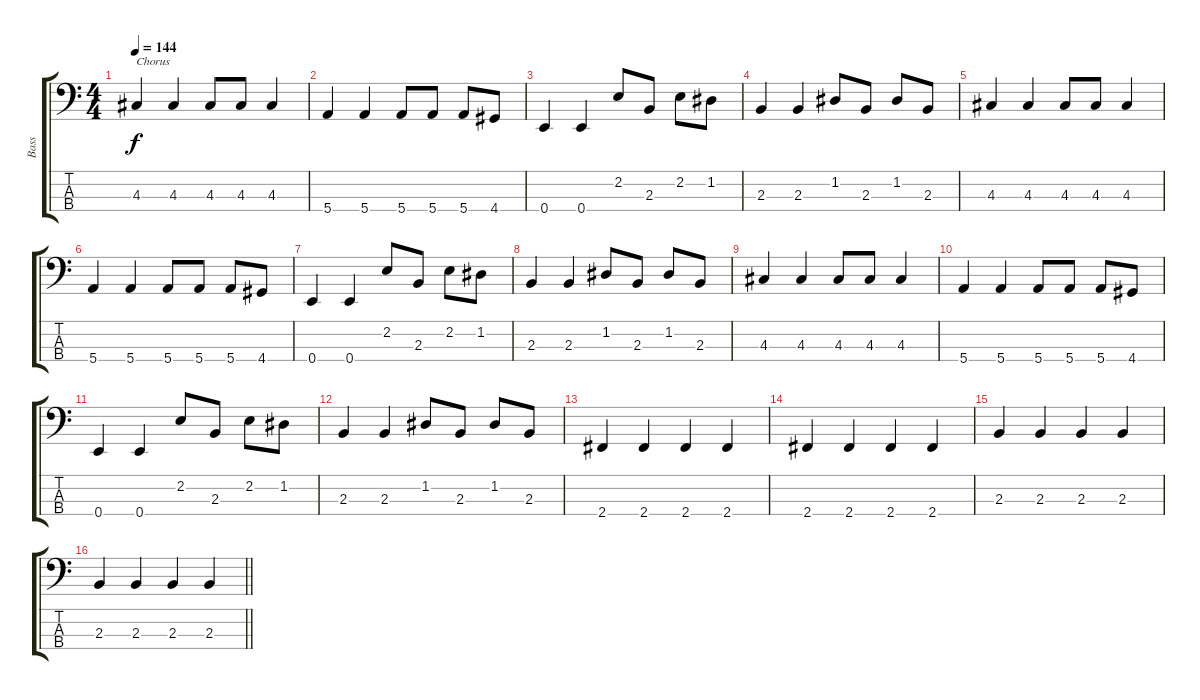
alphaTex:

\track ("Bass" "Bass") {instrument electricbasspick}
\staff {score tabs}
\tuning (G2 D2 A1 E1) {hide}
\ts (4 4)
\tempo 144
\clef f4
\ks c
4.3.4{txt "Chorus" dy f} 4.3.4 4.3.8 4.3.8 4.3.4 |
5.4.4 5.4.4 5.4.8 5.4.8 5.4.8 4.4.8 |
0.4.4 0.4.4 2.2.8 2.3.8 2.2.8 1.2.8 |
2.3.4 2.3.4 1.2.8 2.3.8 1.2.8 2.3.8 |
4.3.4 4.3.4 4.3.8 4.3.8 4.3.4 |
5.4.4 5.4.4 5.4.8 5.4.8 5.4.8 4.4.8 |
0.4.4 0.4.4 2.2.8 2.3.8 2.2.8 1.2.8 |
2.3.4 2.3.4 1.2.8 2.3.8 1.2.8 2.3.8 |
4.3.4 4.3.4 4.3.8 4.3.8 4.3.4 |
5.4.4 5.4.4 5.4.8 5.4.8 5.4.8 4.4.8 |
0.4.4 0.4.4 2.2.8 2.3.8 2.2.8 1.2.8 |
2.3.4 2.3.4 1.2.8 2.3.8 1.2.8 2.3.8 |
2.4.4 2.4.4 2.4.4 2.4.4 |
2.4.4 2.4.4 2.4.4 2.4.4 |
2.3.4 2.3.4 2.3.4 2.3.4 |
\barLineRight lightlight
2.3.4 2.3.4 2.3.4 2.3.4
